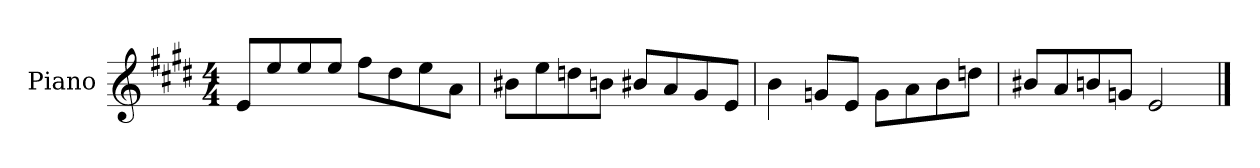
**kern
*part1
*staff1
*I"Piano
*I'P-no
*clefG2
*k[f#c#g#d#]
*M4/4
*MM90
=1
8e/L
8ee/
8ee/
8ee/J
8ff#\L
8dd#\
8ee\
8a\J
=2
8b#X\L
8ee\
8ddn\
8bn\J
8b#X/L
8a/
8g#/
8e/J
=3
4b\
8gn/L
8e/J
8g\L
8a\
8b\
8ddn\J
=4
8b#X/L
8a/
8bn/
8gn/J
2e/
==
*-
